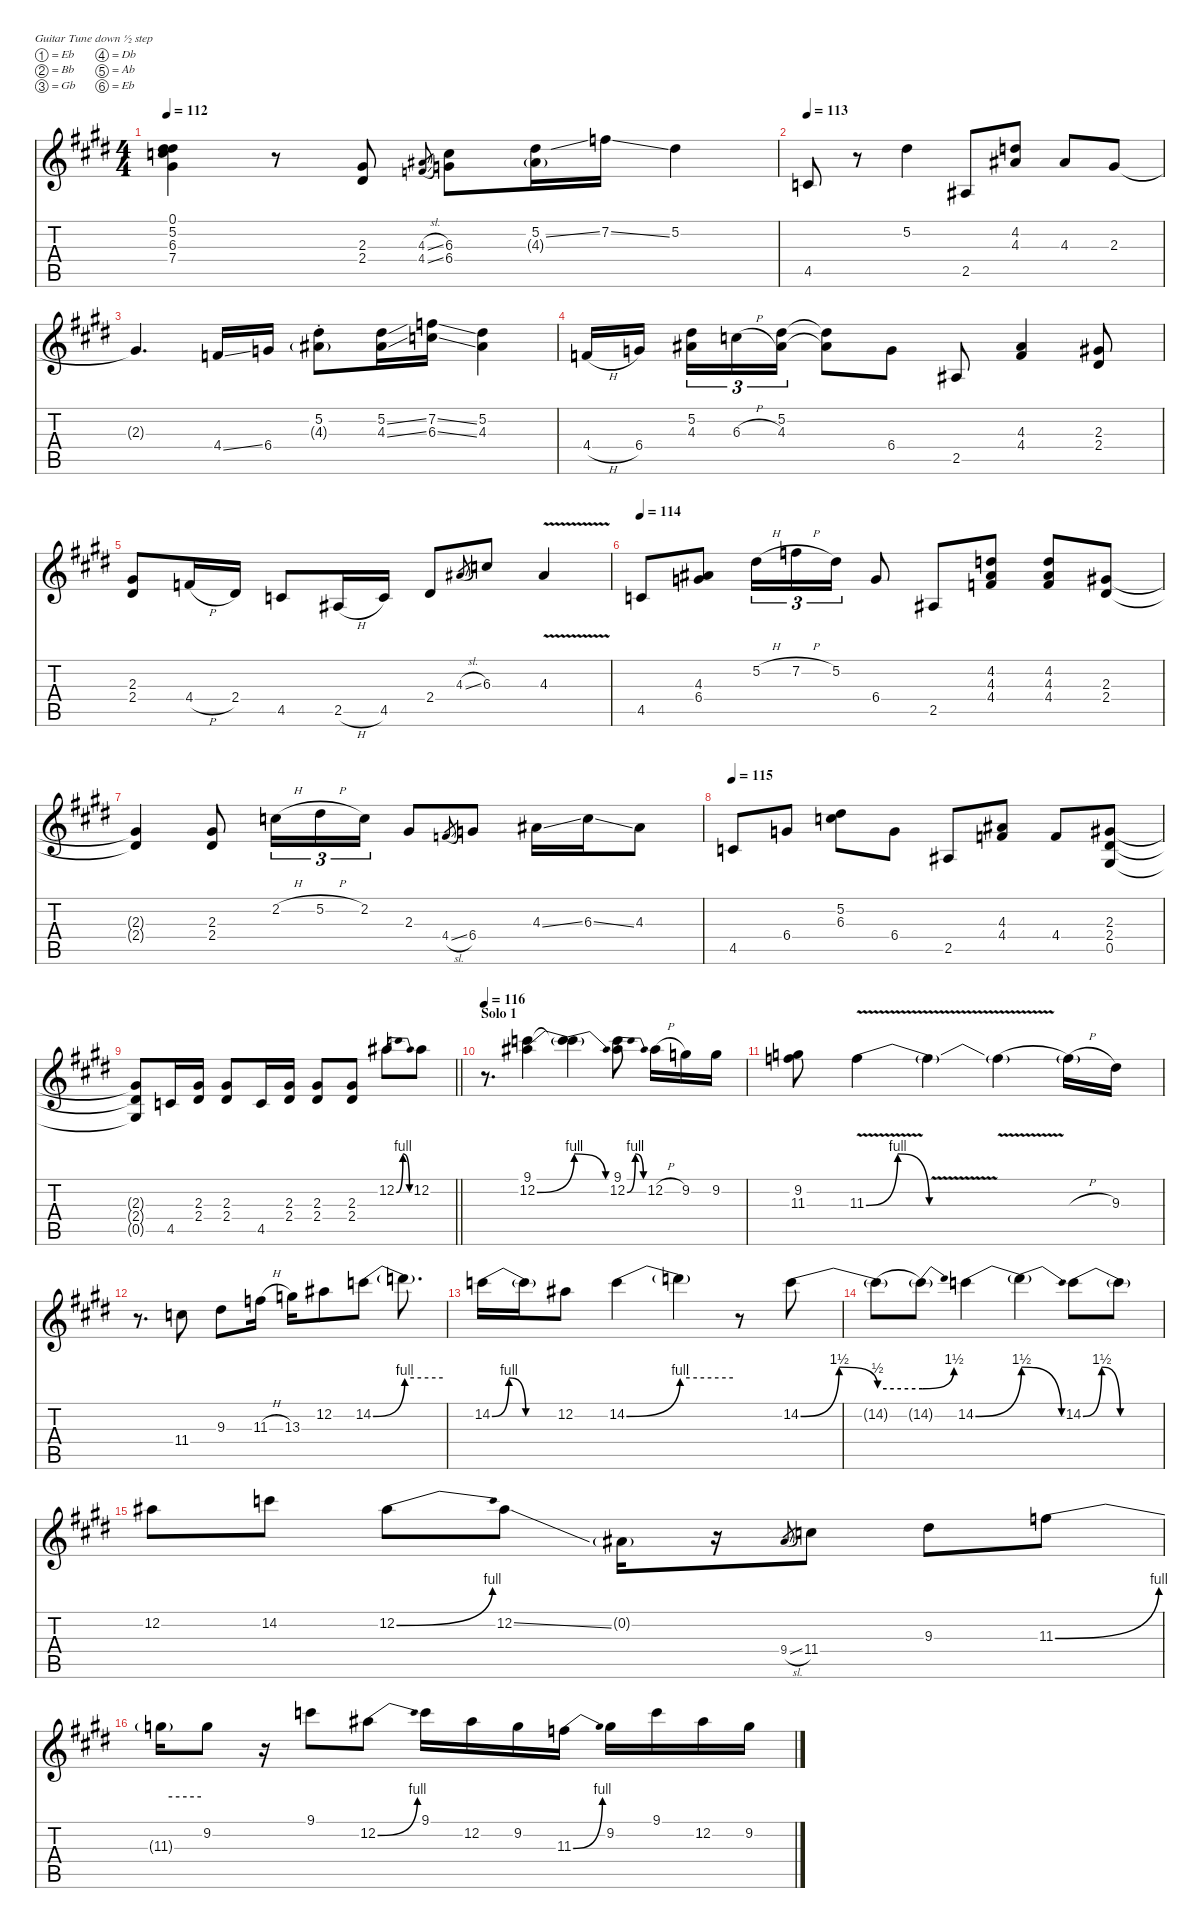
\defaultSystemsLayout 4
\hideDynamics
\bracketExtendMode nobrackets
\singleTrackTrackNamePolicy hidden
\multiTrackTrackNamePolicy hidden
\otherSystemsTrackNameOrientation horizontal
\track ("Guitar 2-hid" "od.guit.") {defaultSystemsLayout 4 mute instrument overdrivenguitar}
\staff {score tabs}
\tuning (Eb4 Bb3 Gb3 Db3 Ab2 Eb2)
\ts (4 4)
\tempo 112
\clef g2
\ks c#minor
(0.1{acc #} 5.2{acc #} 6.3{acc forcenatural} 7.4{acc #}).4{dy mf} r.8 (2.3{acc #} 2.4{acc #}).8 (4.3{sl acc #} 4.4{sl acc forcenatural}).8{gr dy mp} (6.3{acc forcenatural} 6.4{acc forcenatural}).8{dy mf} (5.2{ss acc #} 4.3{g acc #}).16{dy f} 7.2{ss acc forcenatural}.16 5.2{acc #}.4 |
\tempo 113
4.5{acc forcenatural}.8 r.8 5.2{acc #}.4 2.5{acc #}.8 (4.2{acc forcenatural} 4.3{acc #}).8{dy mf} 4.3{acc #}.8{dy f} 2.3{acc #}.8 |
2.3{t acc #}.4{d} 4.4{ss acc forcenatural}.16 6.4{acc forcenatural}.16 (5.2{st acc #} 4.3{g acc #}).8 (5.2{ss acc #} 4.3{ss acc #}).16 (7.2{ss acc forcenatural} 6.3{ss acc forcenatural}).16 (5.2{acc #} 4.3{acc #}).4 |
4.4{h acc forcenatural}.16 6.4{acc forcenatural}.16 (5.2{acc #} 4.3{acc #}).16{tu (3 2)} 6.3{h acc forcenatural}.16{tu (3 2)} (5.2{acc #} 4.3{acc #}).16{tu (3 2) dy mf} (5.2{t acc #} 4.3{t acc #}).8{dy f} 6.4{acc forcenatural}.8 2.5{acc #}.8{dy mf} (4.3{acc #} 4.4{acc forcenatural}).4 (2.3{acc #} 2.4{acc #}).8 |
(2.3{acc #} 2.4{acc #}).8 4.4{h acc forcenatural}.16 2.4{acc #}.16 4.5{acc forcenatural}.8 2.5{h acc #}.16{dy f} 4.5{acc forcenatural}.16 2.4{acc #}.8 4.3{sl acc #}.8{gr dy mp} 6.3{acc forcenatural}.8{dy f} 4.3{v acc #}.4 |
\tempo 114
4.5{acc forcenatural}.8 (4.3{acc #} 6.4{acc forcenatural}).8{dy mf} 5.2{h acc #}.16{tu (3 2) dy f} 7.2{h acc forcenatural}.16{tu (3 2)} 5.2{acc #}.16{tu (3 2)} 6.4{acc forcenatural}.8 2.5{acc #}.8{dy mf} (4.2{acc forcenatural} 4.3{acc #} 4.4{acc forcenatural}).8 (4.2{acc forcenatural} 4.3{acc #} 4.4{acc forcenatural}).8 (2.3{acc #} 2.4{acc #}).8 |
(2.3{t acc #} 2.4{t acc #}).4{dy f} (2.3{acc #} 2.4{acc #}).8{dy mf} 2.2{h acc forcenatural}.16{tu (3 2) dy f} 5.2{h acc #}.16{tu (3 2)} 2.2{acc forcenatural}.16{tu (3 2)} 2.3{acc #}.8 4.4{sl acc forcenatural}.8{gr dy mp} 6.4{acc forcenatural}.8{dy f} 4.3{ss acc #}.16 6.3{ss acc forcenatural}.16 4.3{acc #}.8 |
\tempo 115
4.5{acc forcenatural}.8 6.4{acc forcenatural}.8 (5.2{acc #} 6.3{acc forcenatural}).8 6.4{acc forcenatural}.8 2.5{acc #}.8 (4.3{acc #} 4.4{acc forcenatural}).8 4.4{acc forcenatural}.8 (2.3{acc #} 2.4{acc #} 0.5{acc #}).8 |
\barLineRight lightlight
(2.3{t acc #} 2.4{t acc #} 0.5{t acc #}).8{instrument overdrivenguitar} 4.5{acc forcenatural}.16{dy mf} (2.3{acc #} 2.4{acc #}).16 (2.3{acc #} 2.4{acc #}).8 4.5{acc forcenatural}.16 (2.3{acc #} 2.4{acc #}).16 (2.3{acc #} 2.4{acc #}).8 (2.3{acc #} 2.4{acc #}).8 12.2{be (bendrelease 0 0 9.999999599999999 4 19.999999199999998 4 60 0) acc #}.8 12.2{acc #}.8 |
\section ("" "Solo 1")
\tempo 116
r.8{d instrument distortionguitar} (9.1{acc forcenatural} 12.2{be (bend 0 0 60 4) acc #}).4{dy f} (9.1{t acc forcenatural} 12.2{be (release 0 4 60 0) t}).4 (9.1{acc forcenatural} 12.2{be (bendrelease 0 0 15 4 30 4 60 0) acc #}).8{dy ff} 12.2{h acc #}.16{dy mf} 9.2{acc forcenatural}.16{dy f} 9.2{acc forcenatural}.16{dy ff} |
(9.2{acc forcenatural} 11.3{acc forcenatural}).8{dy f} 11.3{be (bendrelease 0 0 30 4 30 4 60 0) v acc forcenatural}.4 11.3{v t acc forcenatural}.4 11.3{be (hold 0 0 60 0) t acc forcenatural}.4 11.3{h t acc forcenatural}.16 9.3{acc #}.16 |
r.8{d} 11.4{acc forcenatural}.8 9.3{acc #}.8 11.3{h acc forcenatural}.16{dy ff} 13.3{acc forcenatural}.16{dy f} 12.2{acc #}.8 14.2{be (bend 0 0 60 4) acc forcenatural}.8 14.2{be (hold 0 4 60 4) t}.8{d} |
14.2{be (bendrelease 0 0 30 4 30 4 60 0) acc forcenatural}.16 14.2{be (hold 0 0 60 0) t acc forcenatural}.16 12.2{acc #}.8 14.2{be (bend 0 0 60 4) acc forcenatural}.4 14.2{be (hold 0 4 60 4) t}.4 r.8 14.2{be (bendrelease 0 0 30 6 30 6 60 2) acc forcenatural}.8 |
14.2{be (hold 0 2 60 2) t}.8 14.2{be (bend 0 2 60 6) t}.8 14.2{be (bend 0 0 60 6) acc forcenatural}.4 14.2{be (release 0 6 60 0) t}.4 14.2{be (bendrelease 0 0 30 6 30 6 60 0) acc forcenatural}.8 14.2{be (hold 0 0 60 0) t acc forcenatural}.8 |
12.2{acc #}.8 14.2{acc forcenatural}.8 12.2{be (bend 0 0 30 4) acc #}.8 12.2{ss acc #}.8 0.2{g acc #}.16{dy p} r.16 9.4{sl acc #}.8{gr dy mp} 11.4{acc forcenatural}.8{dy f} 9.3{acc #}.8 11.3{be (bend 0 0 60 4) acc forcenatural}.8 |
11.3{be (hold 0 4 60 4) t}.16 9.2{acc forcenatural}.8 r.16 9.1{acc forcenatural}.8 12.2{be (bend 0 0 31.0000008 4) acc #}.8 9.1{acc forcenatural}.16 12.2{acc #}.16 9.2{acc forcenatural}.16 11.3{be (bend 0 0 31.0000008 4) acc forcenatural}.16 9.2{acc forcenatural}.16 9.1{acc forcenatural}.16 12.2{acc #}.16 9.2{acc forcenatural}.16
